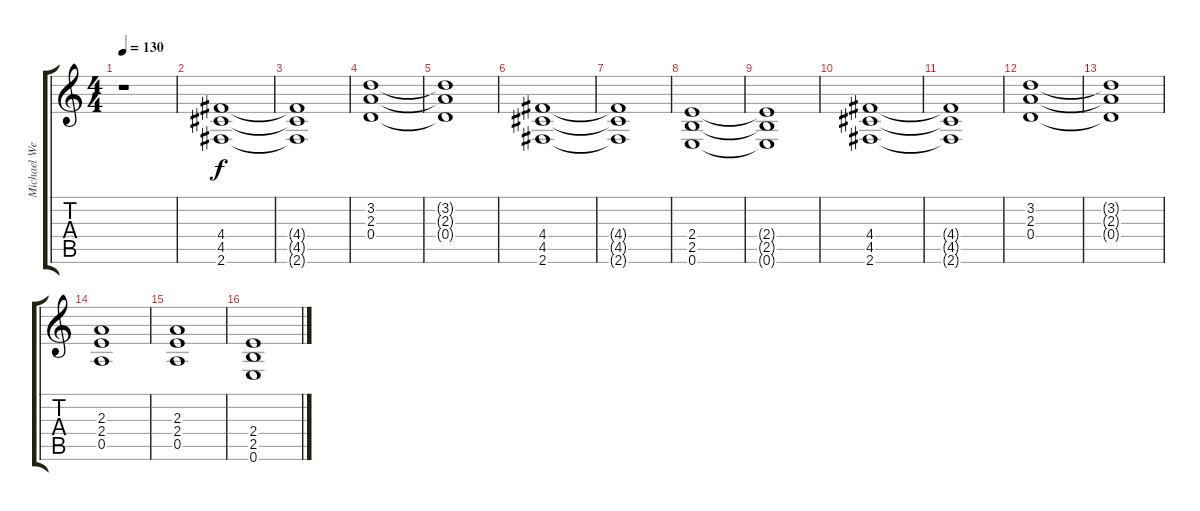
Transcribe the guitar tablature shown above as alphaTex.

\track ("Michael Weikath" "Michael We") {instrument distortionguitar}
\staff {score tabs}
\tuning (E4 B3 G3 D3 A2 E2) {hide}
\ts (4 4)
\tempo 130
\clef g2
\ks c
r.1{dy f instrument distortionguitar} |
(4.4 4.5 2.6).1 |
(4.4{t} 4.5{t} 2.6{t}).1 |
(3.2 2.3 0.4).1 |
(3.2{t} 2.3{t} 0.4{t}).1 |
(4.4 4.5 2.6).1 |
(4.4{t} 4.5{t} 2.6{t}).1 |
(2.4 2.5 0.6).1 |
(2.4{t} 2.5{t} 0.6{t}).1 |
(4.4 4.5 2.6).1 |
(4.4{t} 4.5{t} 2.6{t}).1 |
(3.2 2.3 0.4).1 |
(3.2{t} 2.3{t} 0.4{t}).1 |
(2.3 2.4 0.5).1 |
(2.3 2.4 0.5).1 |
(2.4 2.5 0.6).1
